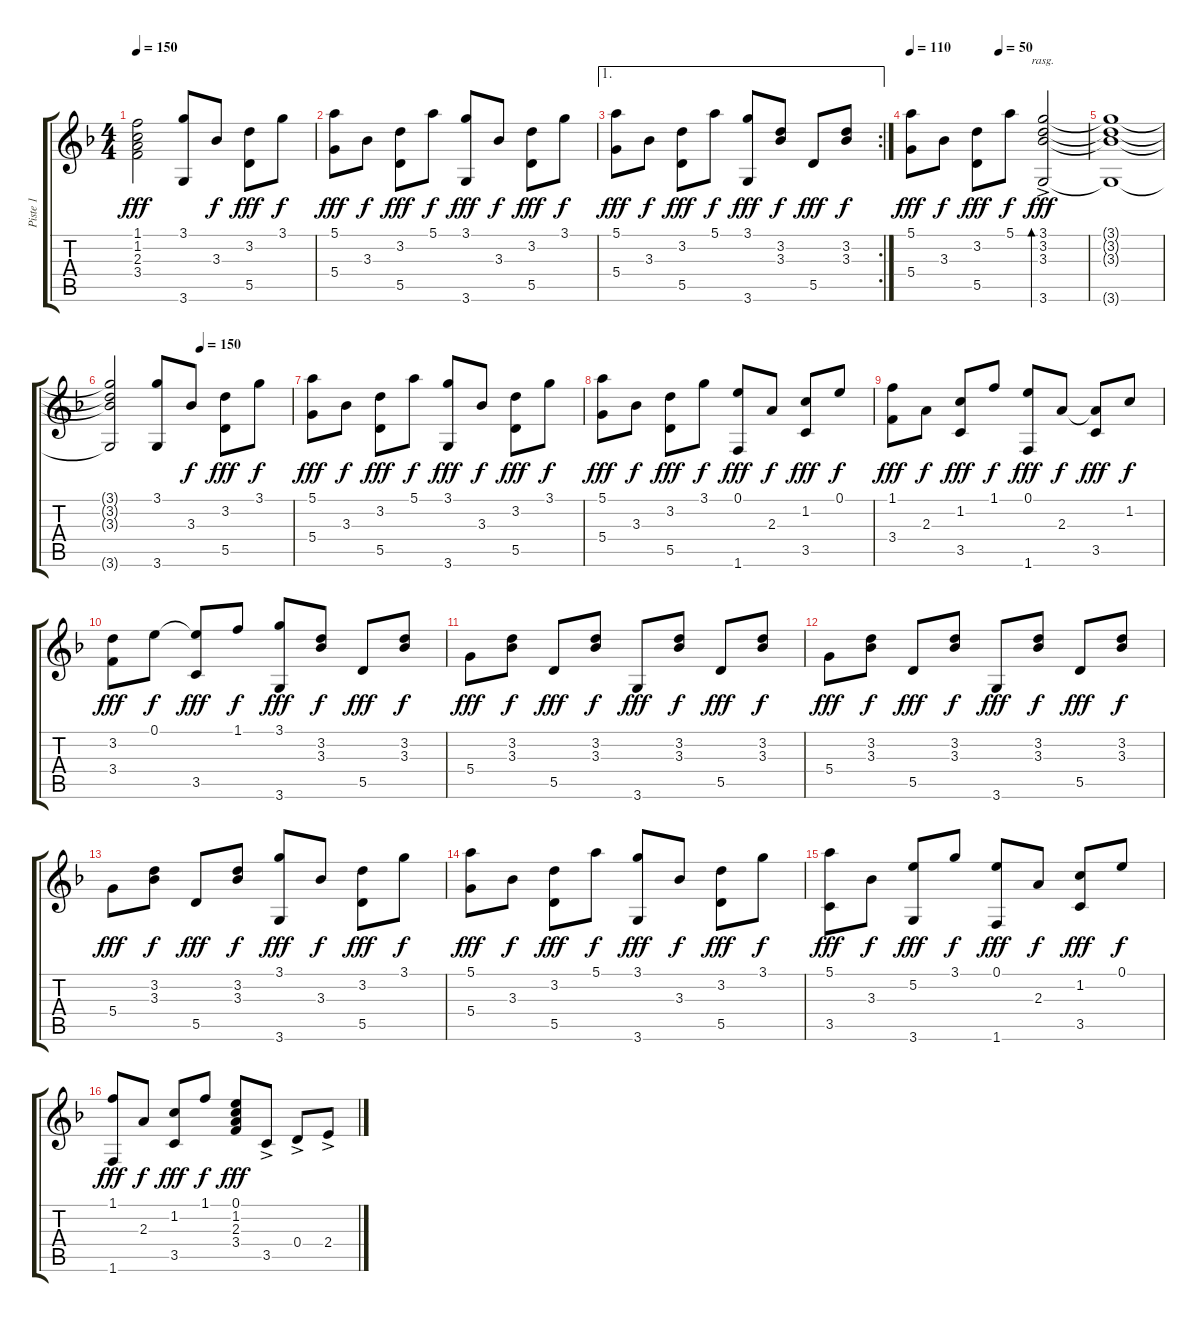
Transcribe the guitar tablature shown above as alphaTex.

\track ("Piste 1" "Piste 1") {instrument acousticguitarnylon}
\staff {score tabs}
\tuning (E4 B3 G3 D3 A2 E2) {hide}
\ts (4 4)
\tempo 150
\clef g2
\ks f
(1.1{t} 1.2{t} 2.3{t} 3.4{t}).2{dy fff} (3.1 3.6).8 3.3.8{dy f} (3.2 5.5).8{dy fff} 3.1.8{dy f} |
(5.1 5.4).8{dy fff} 3.3.8{dy f} (3.2 5.5).8{dy fff} 5.1.8{dy f} (3.1 3.6).8{dy fff} 3.3.8{dy f} (3.2 5.5).8{dy fff} 3.1.8{dy f} |
\ae 1
\rc 2
(5.1 5.4).8{dy fff} 3.3.8{dy f} (3.2 5.5).8{dy fff} 5.1.8{dy f} (3.1 3.6).8{dy fff} (3.2 3.3).8{dy f} 5.5.8{dy fff} (3.2 3.3).8{dy f} |
\tempo 110
\tempo (50 0.5)
(5.1 5.4).8{dy fff} 3.3.8{dy f} (3.2 5.5).8{dy fff} 5.1.8{dy f} (3.1{ac} 3.2 3.3 3.6).2{bd 480 rasg ii dy fff} |
(3.1{t} 3.2{t} 3.3{t} 3.6{t}).1 |
\tempo (150 0.5)
(3.1{t} 3.2{t} 3.3{t} 3.6{t}).2 (3.1 3.6).8 3.3.8{dy f} (3.2 5.5).8{dy fff} 3.1.8{dy f} |
(5.1 5.4).8{dy fff} 3.3.8{dy f} (3.2 5.5).8{dy fff} 5.1.8{dy f} (3.1 3.6).8{dy fff} 3.3.8{dy f} (3.2 5.5).8{dy fff} 3.1.8{dy f} |
(5.1 5.4).8{dy fff} 3.3.8{dy f} (3.2 5.5).8{dy fff} 3.1.8{dy f} (0.1 1.6).8{dy fff} 2.3.8{dy f} (1.2 3.5).8{dy fff} 0.1.8{dy f} |
(1.1 3.4).8{dy fff} 2.3.8{dy f} (1.2 3.5).8{dy fff} 1.1.8{dy f} (0.1 1.6).8{dy fff} 2.3.8{dy f} (2.3{t} 3.5).8{dy fff} 1.2.8{dy f} |
(3.2 3.4).8{dy fff} 0.1.8{dy f} (0.1{t} 3.5).8{dy fff} 1.1.8{dy f} (3.1 3.6).8{dy fff} (3.2 3.3).8{dy f} 5.5.8{dy fff} (3.2 3.3).8{dy f} |
5.4.8{dy fff} (3.2 3.3).8{dy f} 5.5.8{dy fff} (3.2 3.3).8{dy f} 3.6.8{dy fff} (3.2 3.3).8{dy f} 5.5.8{dy fff} (3.2 3.3).8{dy f} |
5.4.8{dy fff} (3.2 3.3).8{dy f} 5.5.8{dy fff} (3.2 3.3).8{dy f} 3.6.8{dy fff} (3.2 3.3).8{dy f} 5.5.8{dy fff} (3.2 3.3).8{dy f} |
5.4.8{dy fff} (3.2 3.3).8{dy f} 5.5.8{dy fff} (3.2 3.3).8{dy f} (3.1 3.6).8{dy fff} 3.3.8{dy f} (3.2 5.5).8{dy fff} 3.1.8{dy f} |
(5.1 5.4).8{dy fff} 3.3.8{dy f} (3.2 5.5).8{dy fff} 5.1.8{dy f} (3.1 3.6).8{dy fff} 3.3.8{dy f} (3.2 5.5).8{dy fff} 3.1.8{dy f} |
(5.1 3.5).8{dy fff} 3.3.8{dy f} (5.2 3.6).8{dy fff} 3.1.8{dy f} (0.1 1.6).8{dy fff} 2.3.8{dy f} (1.2 3.5).8{dy fff} 0.1.8{dy f} |
(1.1 1.6).8{dy fff} 2.3.8{dy f} (1.2 3.5).8{dy fff} 1.1.8{dy f} (0.1 1.2 2.3 3.4).8{dy fff} 3.5{ac}.8 0.4{ac}.8 2.4{ac}.8
